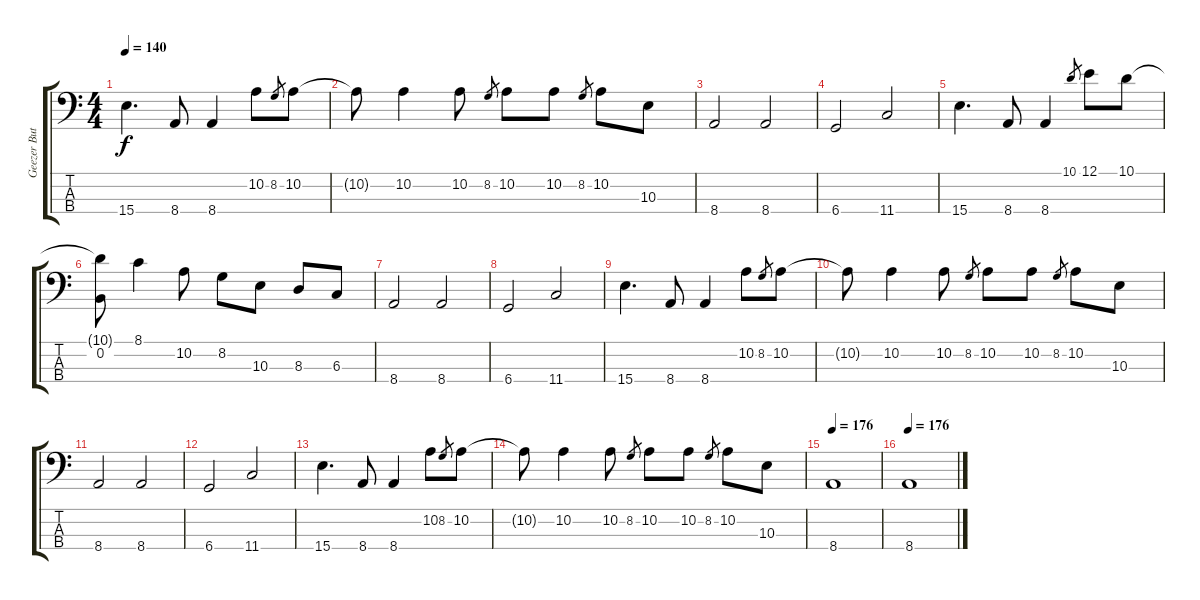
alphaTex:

\track ("Geezer Butler" "Geezer But") {instrument electricbassfinger}
\staff {score tabs}
\tuning (E2 B1 Gb1 Db1) {hide}
\ts (4 4)
\tempo 140
\clef f4
\ks c
15.4.4{d dy f} 8.4.8 8.4.4 10.2.8 8.2.8{gr} 10.2.8 |
10.2{t}.8 10.2.4 10.2.8 8.2.8{gr} 10.2.8 10.2.8 8.2.8{gr} 10.2.8 10.3.8 |
8.4.2 8.4.2 |
6.4.2 11.4.2 |
15.4.4{d} 8.4.8 8.4.4 10.1.8{gr} 12.1.8 10.1.8 |
(10.1{t} 0.2).8 8.1.4 10.2.8 8.2.8 10.3.8 8.3.8 6.3.8 |
8.4.2 8.4.2 |
6.4.2 11.4.2 |
15.4.4{d} 8.4.8 8.4.4 10.2.8 8.2.8{gr} 10.2.8 |
10.2{t}.8 10.2.4 10.2.8 8.2.8{gr} 10.2.8 10.2.8 8.2.8{gr} 10.2.8 10.3.8 |
8.4.2 8.4.2 |
6.4.2 11.4.2 |
15.4.4{d} 8.4.8 8.4.4 10.2.8 8.2.8{gr} 10.2.8 |
10.2{t}.8 10.2.4 10.2.8 8.2.8{gr} 10.2.8 10.2.8 8.2.8{gr} 10.2.8 10.3.8 |
\tempo 176
8.4.1 |
\tempo 176
8.4.1
